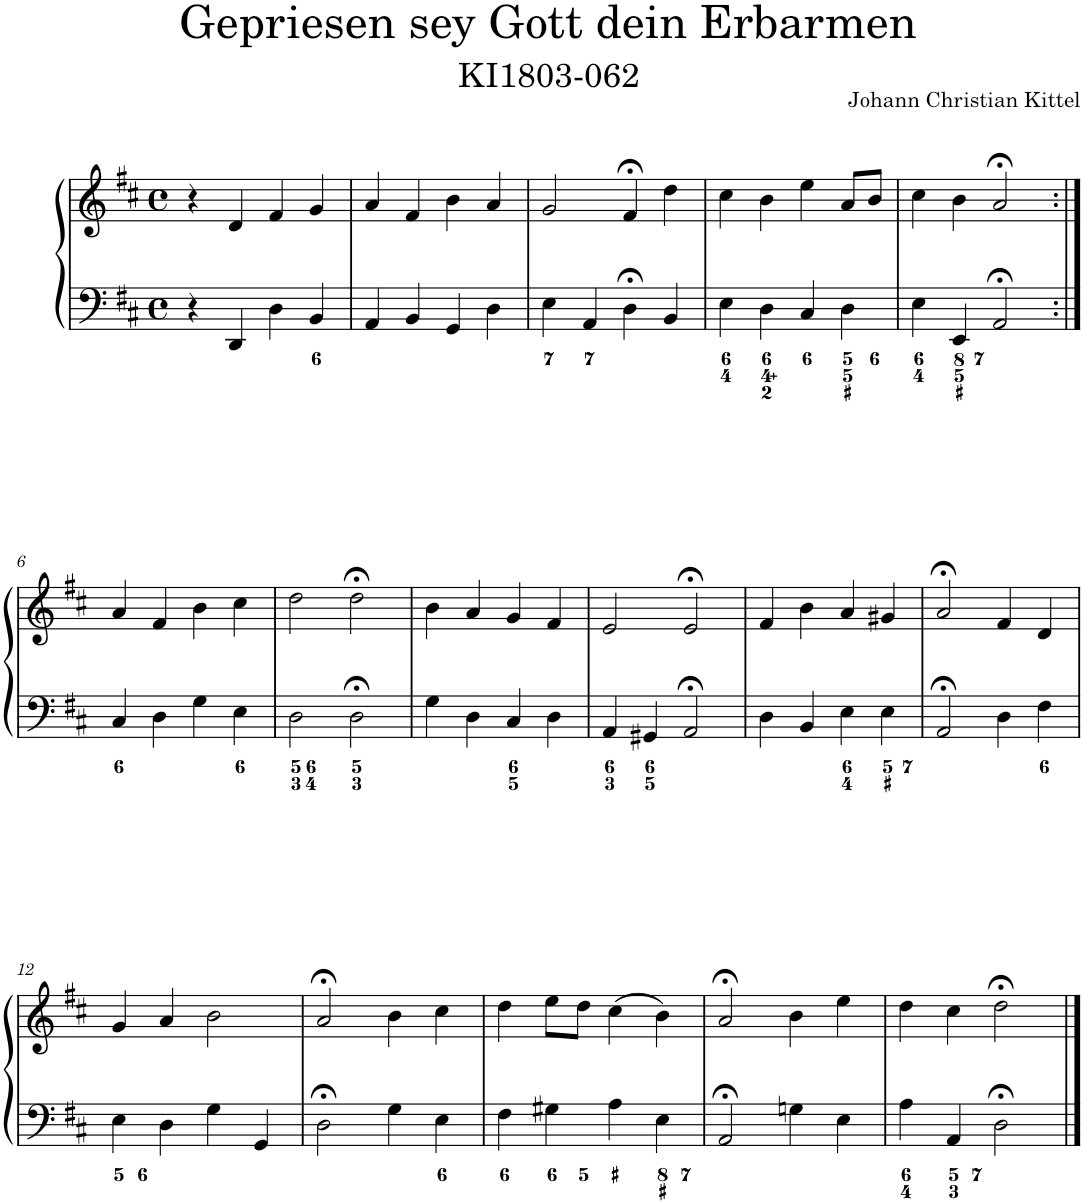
**kern	**kern
*part1	*part1
*staff2	*staff1
*I"Piano	*
*I'Pno.	*
*clefF4	*clefG2
*k[f#c#]	*k[f#c#]
*M4/4	*M4/4
*met(c)	*met(c)
=1	=1
4r	4r
4DD/	4d/
4D\	4f#/
4BB/	4g/
=2	=2
4AA/	4a/
4BB/	4f#/
4GG/	4b\
4D\	4a/
=3	=3
4E\	2g/
4AA/	.
4D;<\	4f#;</
4BB/	4dd\
=4	=4
4E\	4cc#\
4D\	4b\
4C#/	4ee\
4D\	8a/L
.	8b/J
=5	=5
4E\	4cc#\
4EE/	4b\
2AA;</	2a;</
!!LO:LB:g=z
=6:|!	=6:|!
4C#/	4a/
4D\	4f#/
4G\	4b\
4E\	4cc#\
=7	=7
2D\	2dd\
2D;<\	2dd;<\
=8	=8
4G\	4b\
4D\	4a/
4C#/	4g/
4D\	4f#/
=9	=9
4AA/	2e/
4GG#X/	.
2AA;</	2e;</
=10	=10
4D\	4f#/
4BB/	4b\
4E\	4a/
4E\	4g#X/
=11	=11
2AA;</	2a;</
4D\	4f#/
4F#\	4d/
!!LO:LB:g=z
=12	=12
4E\	4g/
4D\	4a/
4G\	2b\
4GG/	.
=13	=13
2D;<\	2a;</
4G\	4b\
4E\	4cc#\
=14	=14
4F#\	4dd\
4G#X\	8ee\L
.	8dd\J
4A\	(4cc#\
4E\	4b\)
=15	=15
2AA;</	2a;</
4Gn\	4b\
4E\	4ee\
=16	=16
4A\	4dd\
4AA/	4cc#\
2D;<\	2dd;<\
==	==
*-	*-
